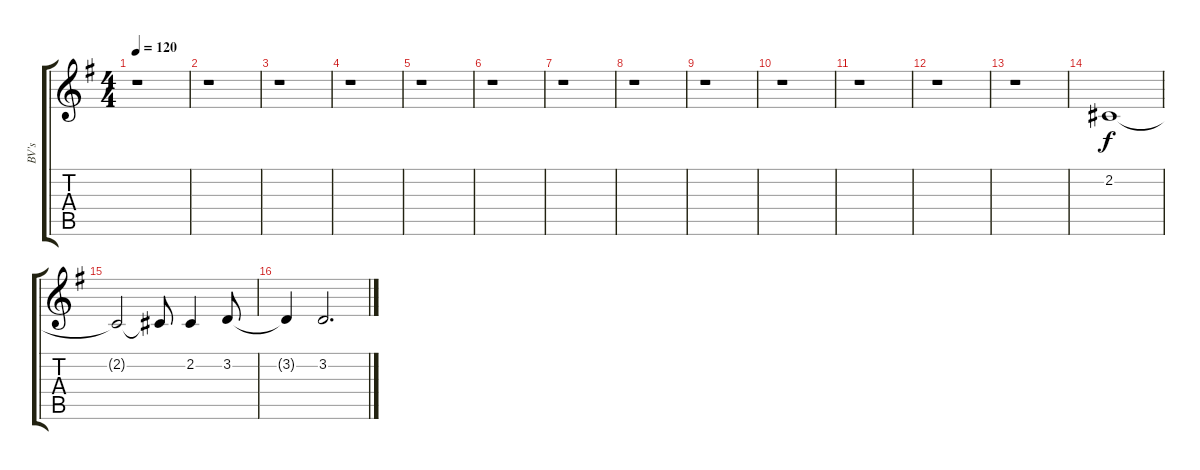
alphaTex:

\track ("BV's" "BV's") {instrument trumpet}
\staff {score tabs}
\tuning (E4 B3 G3 D3 A2 E2) {hide}
\ts (4 4)
\tempo 120
\clef g2
\ks g
r.1{dy f} |
r.1 |
r.1 |
r.1 |
r.1 |
r.1 |
r.1 |
r.1 |
r.1 |
r.1 |
r.1 |
r.1 |
r.1 |
2.2.1 |
2.2{t}.2 2.2{t}.8 2.2.4 3.2.8 |
3.2{t}.4 3.2.2{d}
